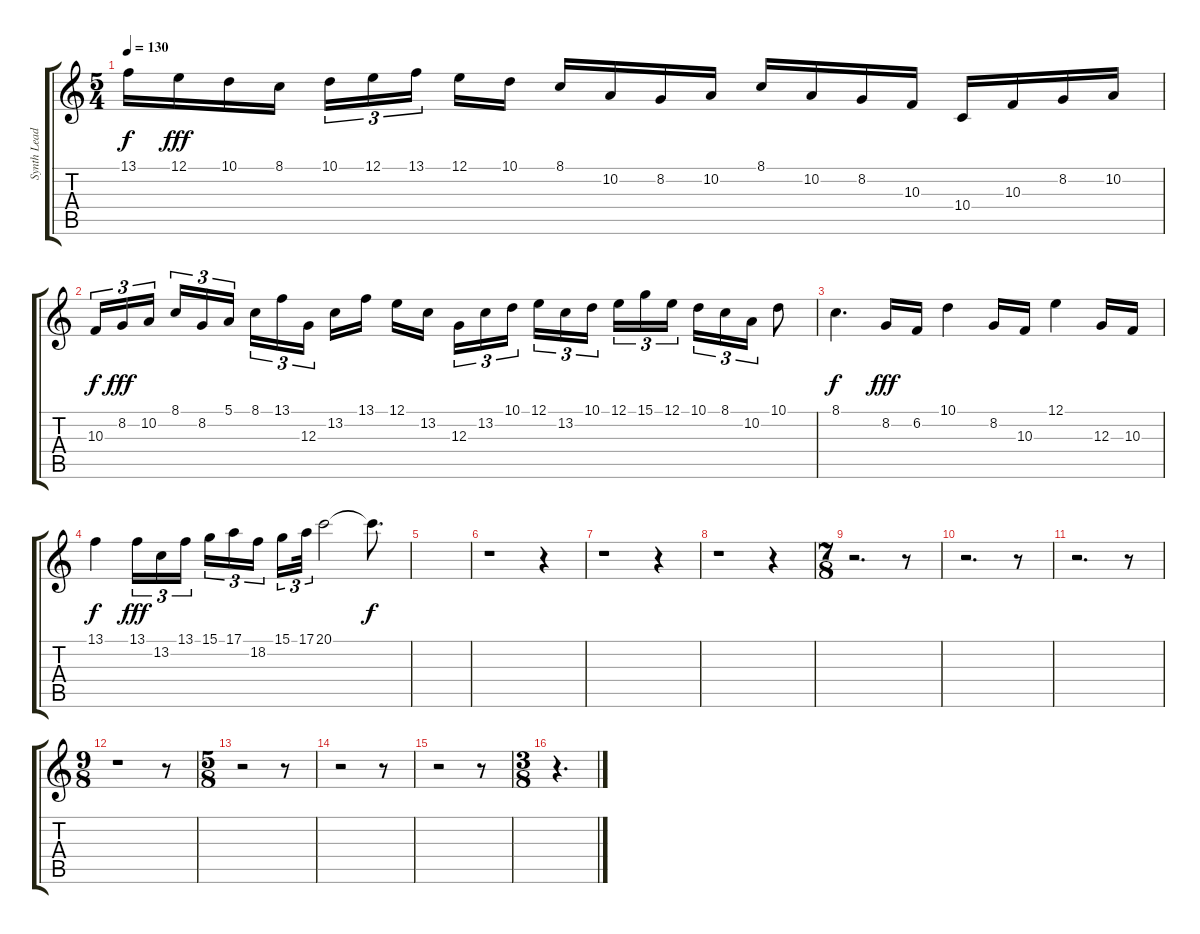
\track ("Synth Lead" "Synth Lead") {instrument lead2sawtooth}
\staff {score tabs}
\tuning (E4 B3 G3 D3 A2 E2) {hide}
\ts (5 4)
\tempo 130
\clef g2
\ks c
13.1.16{dy f} 12.1.16{dy fff} 10.1.16 8.1.16 10.1.16{tu (3 2)} 12.1.16{tu (3 2)} 13.1.16{tu (3 2) beam splitsecondary} 12.1.16 10.1.16 8.1.16 10.2.16 8.2.16 10.2.16 8.1.16 10.2.16 8.2.16 10.3.16 10.4.16 10.3.16 8.2.16 10.2.16 |
10.3.16{tu (3 2) dy f} 8.2.16{tu (3 2) dy fff} 10.2.16{tu (3 2) beam splitsecondary} 8.1.16{tu (3 2)} 8.2.16{tu (3 2)} 5.1.16{tu (3 2)} 8.1.16{tu (3 2)} 13.1.16{tu (3 2)} 12.3.16{tu (3 2) beam splitsecondary} 13.2.16 13.1.16 12.1.16 13.2.16{beam splitsecondary} 12.3.16{tu (3 2)} 13.2.16{tu (3 2)} 10.1.16{tu (3 2)} 12.1.16{tu (3 2)} 13.2.16{tu (3 2)} 10.1.16{tu (3 2) beam splitsecondary} 12.1.16{tu (3 2)} 15.1.16{tu (3 2)} 12.1.16{tu (3 2)} 10.1.16{tu (3 2)} 8.1.16{tu (3 2)} 10.2.16{tu (3 2)} 10.1.8 |
8.1.4{d dy f} 8.2.16{dy fff} 6.2.16 10.1.4 8.2.16 10.3.16 12.1.4 12.3.16 10.3.16 |
13.1.4{dy f} 13.1.16{tu (3 2) dy fff} 13.2.16{tu (3 2)} 13.1.16{tu (3 2) beam splitsecondary} 15.1.16{tu (3 2)} 17.1.16{tu (3 2)} 18.2.16{tu (3 2)} 15.1.16{tu (3 2)} 17.1.32{tu (3 2)} 20.1.2 20.1{t}.8{d dy f} |
|
r.1 r.4 |
r.1 r.4 |
r.1 r.4 |
\ts (7 8)
r.2{d} r.8 |
r.2{d} r.8 |
r.2{d} r.8 |
\ts (9 8)
r.1 r.8 |
\ts (5 8)
r.2 r.8 |
r.2 r.8 |
r.2 r.8 |
\ts (3 8)
r.4{d}
